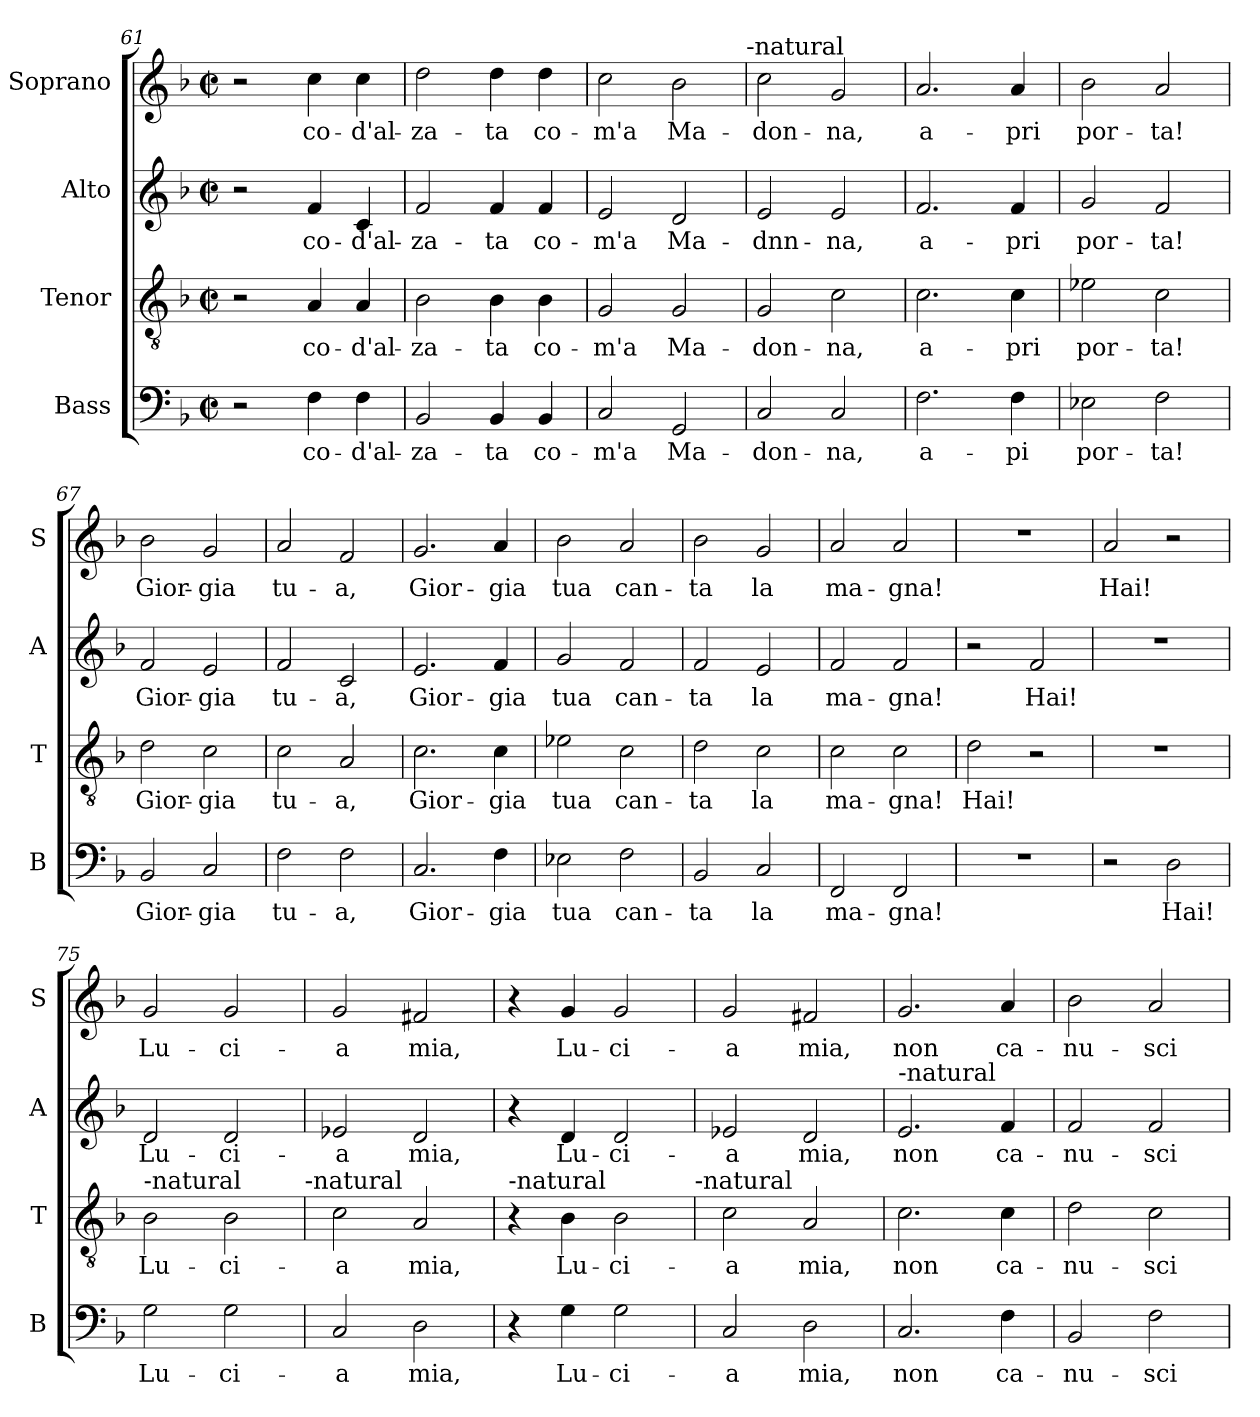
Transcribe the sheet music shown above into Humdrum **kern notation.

**kern	**text	**kern	**text	**kern	**text	**kern	**text
*part4	*part4	*part3	*part3	*part2	*part2	*part1	*part1
*staff4	*staff4	*staff3	*staff3	*staff2	*staff2	*staff1	*staff1
*I"Bass	*	*I"Tenor	*	*I"Alto	*	*I"Soprano	*
*I'B	*	*I'T	*	*I'A	*	*I'S	*
*clefF4	*	*clefGv2	*	*clefG2	*	*clefG2	*
*k[b-]	*	*k[b-]	*	*k[b-]	*	*k[b-]	*
*F:	*	*F:	*	*F:	*	*F:	*
*M2/2	*	*M2/2	*	*M2/2	*	*M2/2	*
*met(c|)	*	*met(c|)	*	*met(c|)	*	*met(c|)	*
=61	=61	=61	=61	=61	=61	=61	=61
2r	.	2r	.	2r	.	2r	.
4F\	co-	4A/	co-	4f/	co-	4cc\	co-
4F\	-d'al-	4A/	-d'al-	4c/	-d'al-	4cc\	-d'al-
=62	=62	=62	=62	=62	=62	=62	=62
2BB-/	-za-	2B-\	-za-	2f/	-za-	2dd\	-za-
4BB-/	-ta	4B-\	-ta	4f/	-ta	4dd\	-ta
4BB-/	co-	4B-\	co-	4f/	co-	4dd\	co-
=63	=63	=63	=63	=63	=63	=63	=63
2C/	-m'a	2G/	-m'a	2e/	-m'a	2cc\	-m'a
2GG/	Ma-	2G/	Ma-	2d/	Ma-	2b-\	Ma-
!	!	!	!	!	!	!LO:TX:a:t=-natural	!
!!LO:LB:g=z
=64	=64	=64	=64	=64	=64	=64	=64
2C/	-don-	2G/	-don-	2e/	-dnn-	2cc\	-don-
2C/	-na,	2c\	-na,	2e/	-na,	2g/	-na,
=65	=65	=65	=65	=65	=65	=65	=65
2.F\	a-	2.c\	a-	2.f/	a-	2.a/	a-
4F\	-pi	4c\	-pri	4f/	-pri	4a/	-pri
=66	=66	=66	=66	=66	=66	=66	=66
2E-X\	por-	2e-X\	por-	2g/	por-	2b-\	por-
2F\	-ta!	2c\	-ta!	2f/	-ta!	2a/	-ta!
=67	=67	=67	=67	=67	=67	=67	=67
2BB-/	Gior-	2d\	Gior-	2f/	Gior-	2b-\	Gior-
2C/	-gia	2c\	-gia	2e/	-gia	2g/	-gia
=68	=68	=68	=68	=68	=68	=68	=68
2F\	tu-	2c\	tu-	2f/	tu-	2a/	tu-
2F\	-a,	2A/	-a,	2c/	-a,	2f/	-a,
=69	=69	=69	=69	=69	=69	=69	=69
2.C/	Gior-	2.c\	Gior-	2.e/	Gior-	2.g/	Gior-
4F\	-gia	4c\	-gia	4f/	-gia	4a/	-gia
=70	=70	=70	=70	=70	=70	=70	=70
2E-X\	tua	2e-X\	tua	2g/	tua	2b-\	tua
2F\	can-	2c\	can-	2f/	can-	2a/	can-
=71	=71	=71	=71	=71	=71	=71	=71
2BB-/	-ta	2d\	-ta	2f/	-ta	2b-\	-ta
2C/	la	2c\	la	2e/	la	2g/	la
!!LO:LB:g=z
=72	=72	=72	=72	=72	=72	=72	=72
2FF/	ma-	2c\	ma-	2f/	ma-	2a/	ma-
2FF/	-gna!	2c\	-gna!	2f/	-gna!	2a/	-gna!
=73	=73	=73	=73	=73	=73	=73	=73
1r	.	2d\	Hai!	2r	.	1r	.
.	.	2r	.	2f/	Hai!	.	.
=74	=74	=74	=74	=74	=74	=74	=74
2r	.	1r	.	1r	.	2a/	Hai!
2D\	Hai!	.	.	.	.	2r	.
=75	=75	=75	=75	=75	=75	=75	=75
!	!	!LO:TX:a:t=-natural	!	!	!	!	!
2G\	Lu-	2B-\	Lu-	2d/	Lu-	2g/	Lu-
2G\	-ci-	2B-\	-ci-	2d/	-ci-	2g/	-ci-
!	!	!LO:TX:a:t=-natural	!	!	!	!	!
=76	=76	=76	=76	=76	=76	=76	=76
2C/	-a	2c\	-a	2e-X/	-a	2g/	-a
2D\	mia,	2A/	mia,	2d/	mia,	2f#X/	mia,
=77	=77	=77	=77	=77	=77	=77	=77
!	!	!LO:TX:a:t=-natural	!	!	!	!	!
4r	.	4r	.	4r	.	4r	.
4G\	Lu-	4B-\	Lu-	4d/	Lu-	4g/	Lu-
2G\	-ci-	2B-\	-ci-	2d/	-ci-	2g/	-ci-
!	!	!LO:TX:a:t=-natural	!	!	!	!	!
=78	=78	=78	=78	=78	=78	=78	=78
2C/	-a	2c\	-a	2e-X/	-a	2g/	-a
2D\	mia,	2A/	mia,	2d/	mia,	2f#X/	mia,
=79	=79	=79	=79	=79	=79	=79	=79
!	!	!	!	!LO:TX:a:t=-natural	!	!	!
2.C/	non	2.c\	non	2.e/	non	2.g/	non
4F\	ca-	4c\	ca-	4f/	ca-	4a/	ca-
!!LO:PB:g=z
=80	=80	=80	=80	=80	=80	=80	=80
2BB-/	-nu-	2d\	-nu-	2f/	-nu-	2b-\	-nu-
2F\	-sci	2c\	-sci	2f/	-sci	2a/	-sci
=	=	=	=	=	=	=	=
*-	*-	*-	*-	*-	*-	*-	*-
